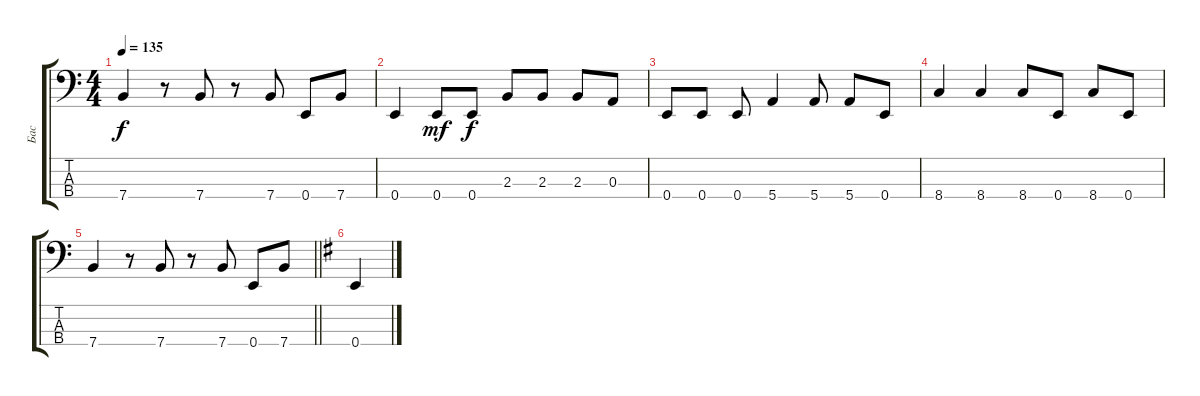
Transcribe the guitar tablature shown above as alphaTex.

\track ("Бас" "Бас") {instrument electricbassfinger}
\staff {score tabs}
\tuning (G2 D2 A1 E1) {hide}
\ts (4 4)
\tempo 135
\clef f4
\ks c
7.4.4{dy f} r.8 7.4.8 r.8 7.4.8 0.4.8 7.4.8 |
0.4.4 0.4.8{dy mf} 0.4.8{dy f} 2.3.8 2.3.8 2.3.8 0.3.8 |
0.4.8 0.4.8 0.4.8 5.4.4 5.4.8 5.4.8 0.4.8 |
8.4.4 8.4.4 8.4.8 0.4.8 8.4.8 0.4.8 |
\barLineRight lightlight
7.4.4 r.8 7.4.8 r.8 7.4.8 0.4.8 7.4.8 |
\ks eminor
0.4.4
